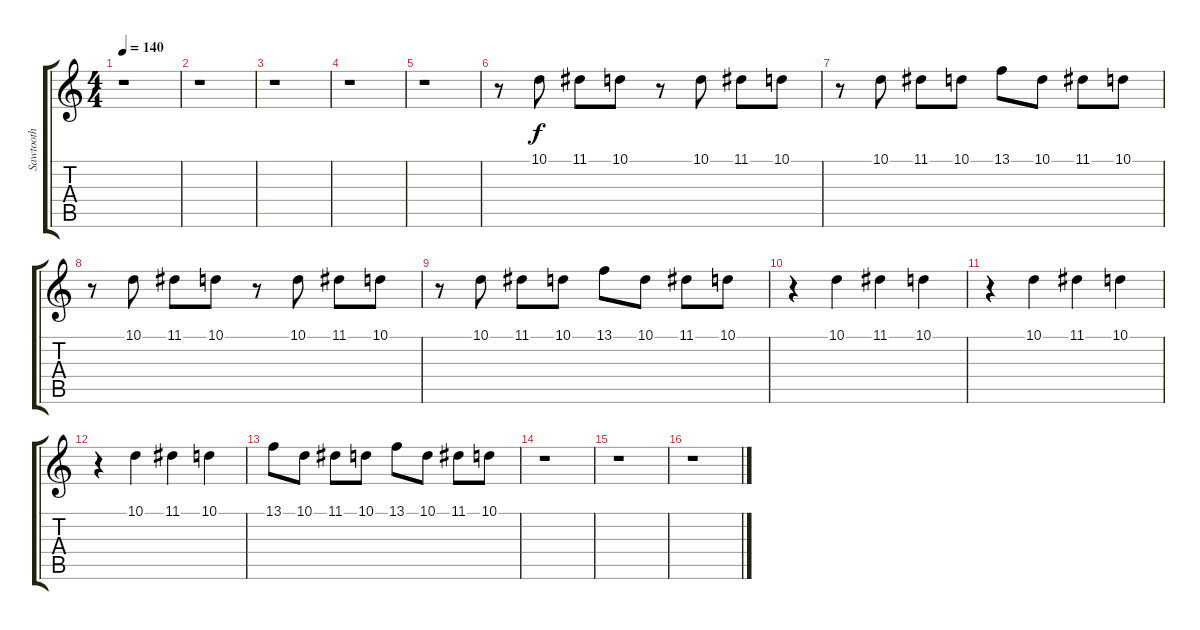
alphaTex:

\track ("Sawtooth" "Sawtooth") {instrument lead2sawtooth}
\staff {score tabs}
\tuning (E4 B3 G3 D3 A2 E2) {hide}
\ts (4 4)
\tempo 140
\clef g2
\ks c
r.1{dy f} |
r.1 |
r.1 |
r.1 |
r.1 |
r.8 10.1.8 11.1.8 10.1.8 r.8 10.1.8 11.1.8 10.1.8 |
r.8 10.1.8 11.1.8 10.1.8 13.1.8 10.1.8 11.1.8 10.1.8 |
r.8 10.1.8 11.1.8 10.1.8 r.8 10.1.8 11.1.8 10.1.8 |
r.8 10.1.8 11.1.8 10.1.8 13.1.8 10.1.8 11.1.8 10.1.8 |
r.4 10.1.4 11.1.4 10.1.4 |
r.4 10.1.4 11.1.4 10.1.4 |
r.4 10.1.4 11.1.4 10.1.4 |
13.1.8 10.1.8 11.1.8 10.1.8 13.1.8 10.1.8 11.1.8 10.1.8 |
r.1 |
r.1 |
r.1
